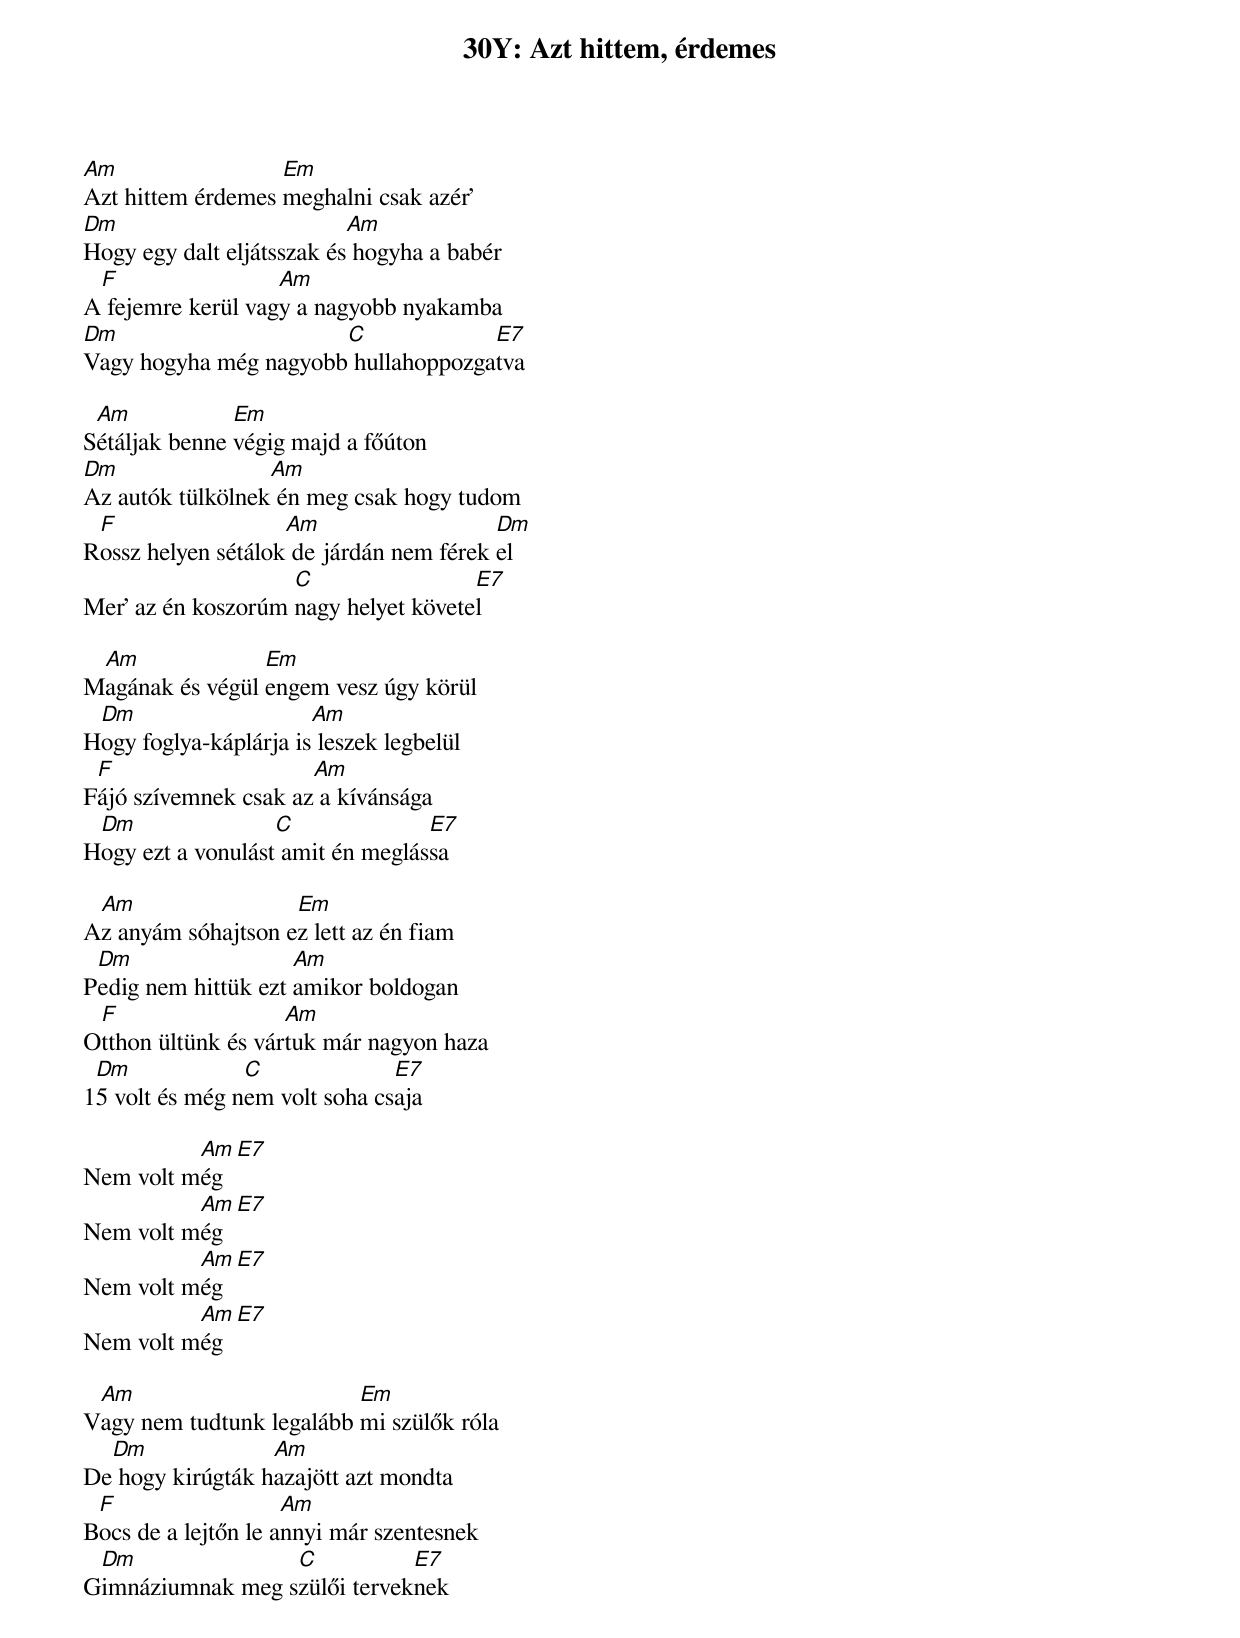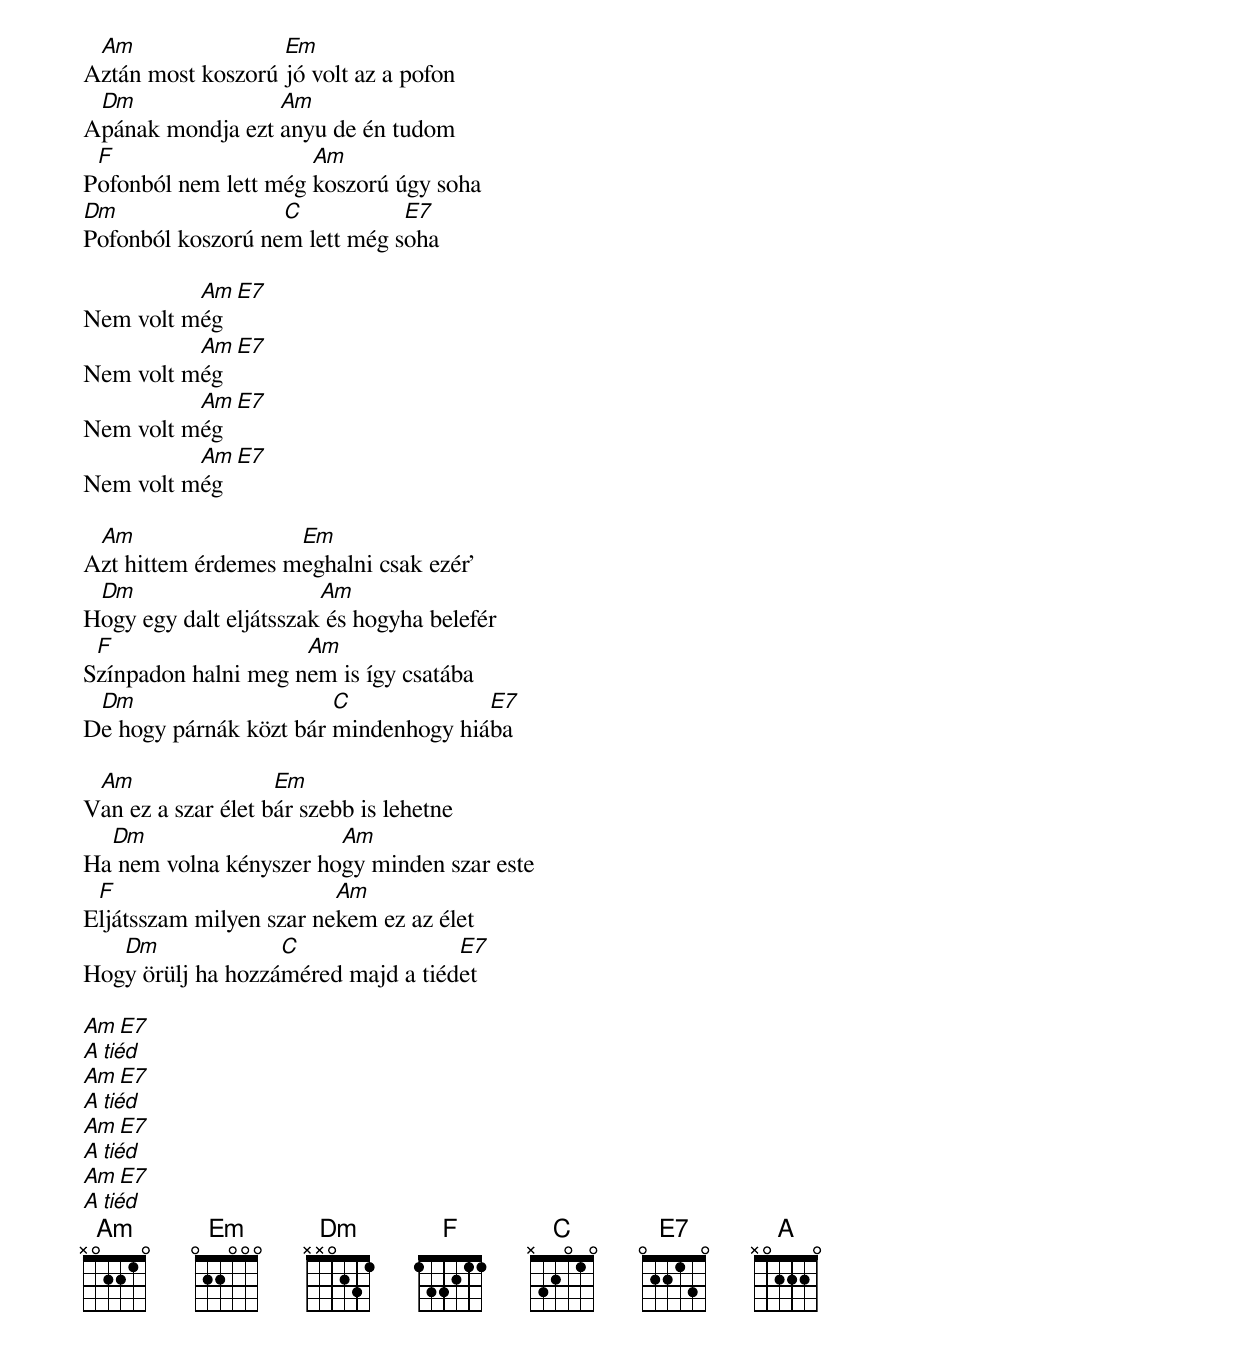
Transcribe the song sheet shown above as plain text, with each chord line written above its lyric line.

          30Y: Azt hittem, érdemes

Am                 Em
Azt hittem érdemes meghalni csak azér’
Dm                         Am
Hogy egy dalt eljátsszak és hogyha a babér
 F                 Am
A fejemre kerül vagy a nagyobb nyakamba
Dm                     C             E7
Vagy hogyha még nagyobb hullahoppozgatva

 Am            Em
Sétáljak benne végig majd a főúton
Dm                Am
Az autók tülkölnek én meg csak hogy tudom
 F                  Am                   Dm
Rossz helyen sétálok de járdán nem férek el
                    C                 E7
Mer’ az én koszorúm nagy helyet követel

 Am              Em
Magának és végül engem vesz úgy körül
 Dm                    Am
Hogy foglya-káplárja is leszek legbelül
 F                    Am
Fájó szívemnek csak az a kívánsága
 Dm                C              E7
Hogy ezt a vonulást amit én meglássa

 Am                 Em
Az anyám sóhajtson ez lett az én fiam
 Dm                  Am
Pedig nem hittük ezt amikor boldogan
 F                  Am
Otthon ültünk és vártuk már nagyon haza
 Dm             C              E7
15 volt és még nem volt soha csaja

          Am E7
Nem volt még
          Am E7
Nem volt még
          Am E7
Nem volt még
          Am E7
Nem volt még

 Am                       Em
Vagy nem tudtunk legalább mi szülők róla
  Dm              Am
De hogy kirúgták hazajött azt mondta
 F                   Am
Bocs de a lejtőn le annyi már szentesnek
 Dm               C           E7
Gimnáziumnak meg szülői terveknek

 Am                Em
Aztán most koszorú jó volt az a pofon
 Dm               Am
Apának mondja ezt anyu de én tudom
 F                    Am
Pofonból nem lett még koszorú úgy soha
Dm                 C           E7
Pofonból koszorú nem lett még soha

          Am E7
Nem volt még
          Am E7
Nem volt még
          Am E7
Nem volt még
          Am E7
Nem volt még

 Am                 Em
Azt hittem érdemes meghalni csak ezér’
 Dm                     Am
Hogy egy dalt eljátsszak és hogyha belefér
 F                   Am
Színpadon halni meg nem is így csatába
 Dm                     C             E7
De hogy párnák közt bár mindenhogy hiába

 Am                 Em
Van ez a szar élet bár szebb is lehetne
  Dm                    Am
Ha nem volna kényszer hogy minden szar este
 F                       Am
Eljátsszam milyen szar nekem ez az élet
   Dm              C                E7
Hogy örülj ha hozzáméred majd a tiédet

    Am E7
A tiéd
    Am E7
A tiéd
    Am E7
A tiéd
    Am E7
A tiéd
